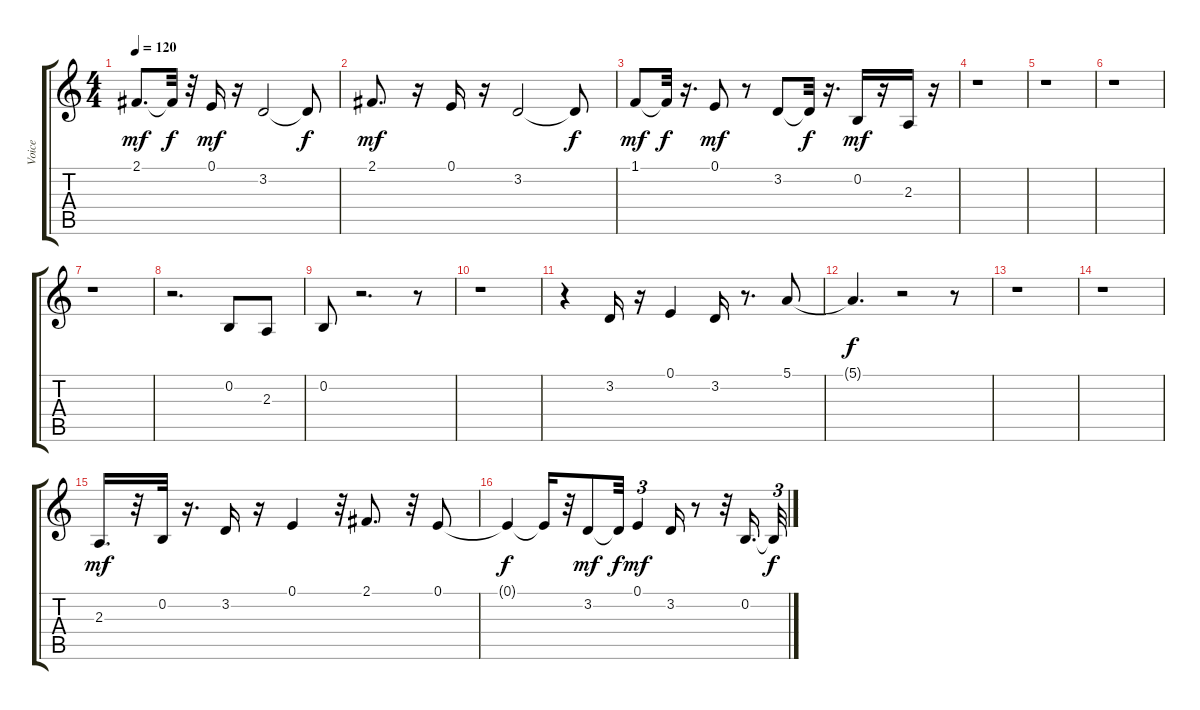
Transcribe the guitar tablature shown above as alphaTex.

\track ("Voice" "Voice") {instrument lead5charang}
\staff {score tabs}
\tuning (E4 B3 G3 D3 A2 E2) {hide}
\ts (4 4)
\tempo 120
\clef g2
\ks c
2.1.8{d dy mf} 2.1{t}.32{dy f} r.32 0.1.16{dy mf} r.16 3.2.2 3.2{t}.8{dy f} |
2.1.8{d dy mf} r.16 0.1.16 r.16 3.2.2 3.2{t}.8{dy f} |
1.1.8{dy mf} 1.1{t}.32{dy f} r.16{d} 0.1.8{dy mf} r.8 3.2.8 3.2{t}.32{dy f} r.16{d} 0.2.16{dy mf} r.16 2.3.16 r.16 |
r.1 |
r.1 |
r.1 |
r.1 |
r.2{d} 0.2.8 2.3.8 |
0.2.8 r.2{d} r.8 |
r.1 |
r.4 3.2.16 r.16 0.1.4 3.2.16 r.8{d} 5.1.8 |
5.1{t}.4{d dy f} r.2 r.8 |
r.1 |
r.1 |
2.3.16{d dy mf} r.32 0.2.32 r.16{d} 3.2.16 r.16 0.1.4 r.32 2.1.8{d} r.32 0.1.8 |
0.1{t}.4{dy f} 0.1{t}.16 r.32 3.2.8{dy mf} 3.2{t}.32{dy f} 0.1.4{tu (3 2) dy mf} 3.2.16 r.8 r.32 0.2.16{d} 0.2{t}.32{tu (3 2) dy f}
